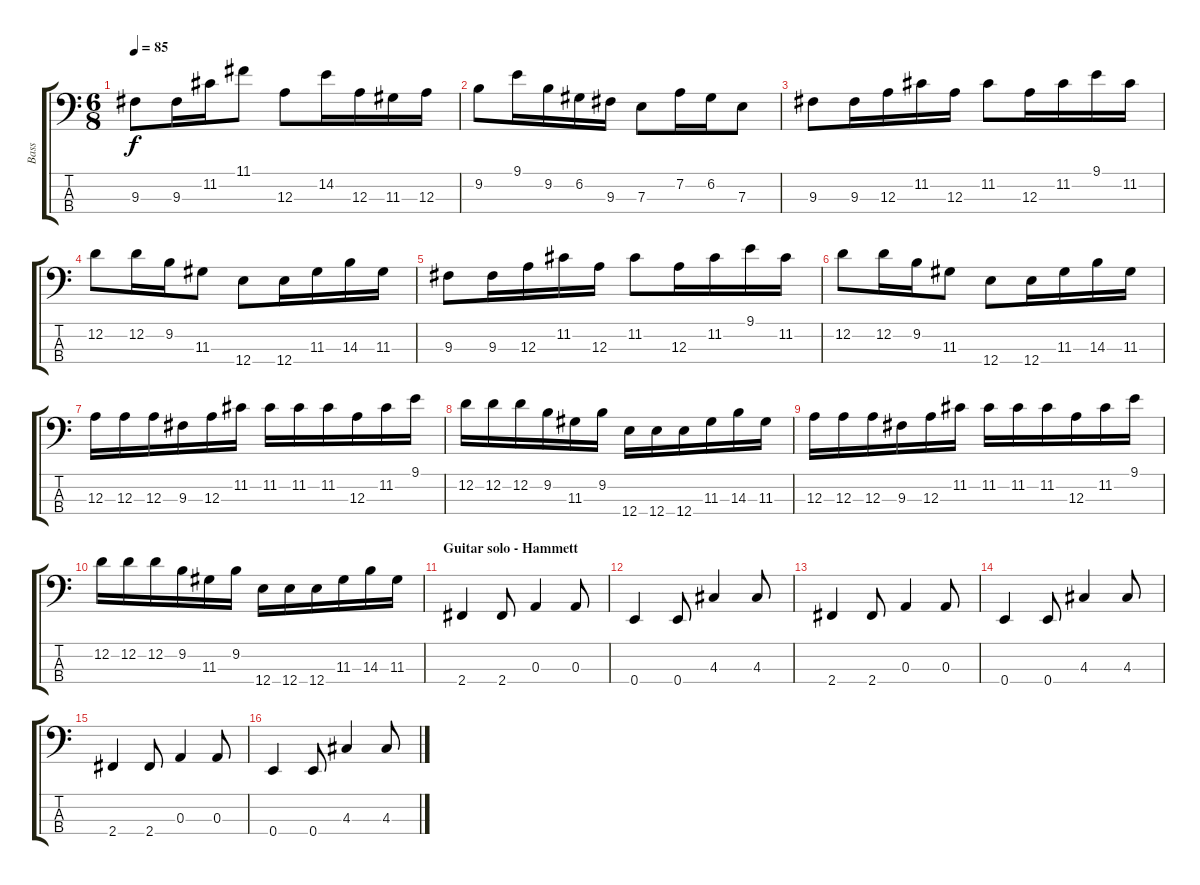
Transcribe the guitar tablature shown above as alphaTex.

\track ("Bass" "Bass") {instrument electricbassfinger}
\staff {score tabs}
\tuning (G2 D2 A1 E1) {hide}
\ts (6 8)
\tempo 85
\clef f4
\ks c
9.3.8{dy f} 9.3.16 11.2.16 11.1.8 12.3.8 14.2.16 12.3.16 11.3.16 12.3.16 |
9.2.8 9.1.16 9.2.16 6.2.16 9.3.16 7.3.8 7.2.16 6.2.16 7.3.8 |
9.3.8 9.3.16 12.3.16 11.2.16 12.3.16 11.2.8 12.3.16 11.2.16 9.1.16 11.2.16 |
12.2.8 12.2.16 9.2.16 11.3.8 12.4.8 12.4.16 11.3.16 14.3.16 11.3.16 |
9.3.8 9.3.16 12.3.16 11.2.16 12.3.16 11.2.8 12.3.16 11.2.16 9.1.16 11.2.16 |
12.2.8 12.2.16 9.2.16 11.3.8 12.4.8 12.4.16 11.3.16 14.3.16 11.3.16 |
12.3.16 12.3.16 12.3.16 9.3.16 12.3.16 11.2.16 11.2.16 11.2.16 11.2.16 12.3.16 11.2.16 9.1.16 |
12.2.16 12.2.16 12.2.16 9.2.16 11.3.16 9.2.16 12.4.16 12.4.16 12.4.16 11.3.16 14.3.16 11.3.16 |
12.3.16 12.3.16 12.3.16 9.3.16 12.3.16 11.2.16 11.2.16 11.2.16 11.2.16 12.3.16 11.2.16 9.1.16 |
12.2.16 12.2.16 12.2.16 9.2.16 11.3.16 9.2.16 12.4.16 12.4.16 12.4.16 11.3.16 14.3.16 11.3.16 |
\section ("" "Guitar solo - Hammett")
2.4.4 2.4.8 0.3.4 0.3.8 |
0.4.4 0.4.8 4.3.4 4.3.8 |
2.4.4 2.4.8 0.3.4 0.3.8 |
0.4.4 0.4.8 4.3.4 4.3.8 |
2.4.4 2.4.8 0.3.4 0.3.8 |
0.4.4 0.4.8 4.3.4 4.3.8
